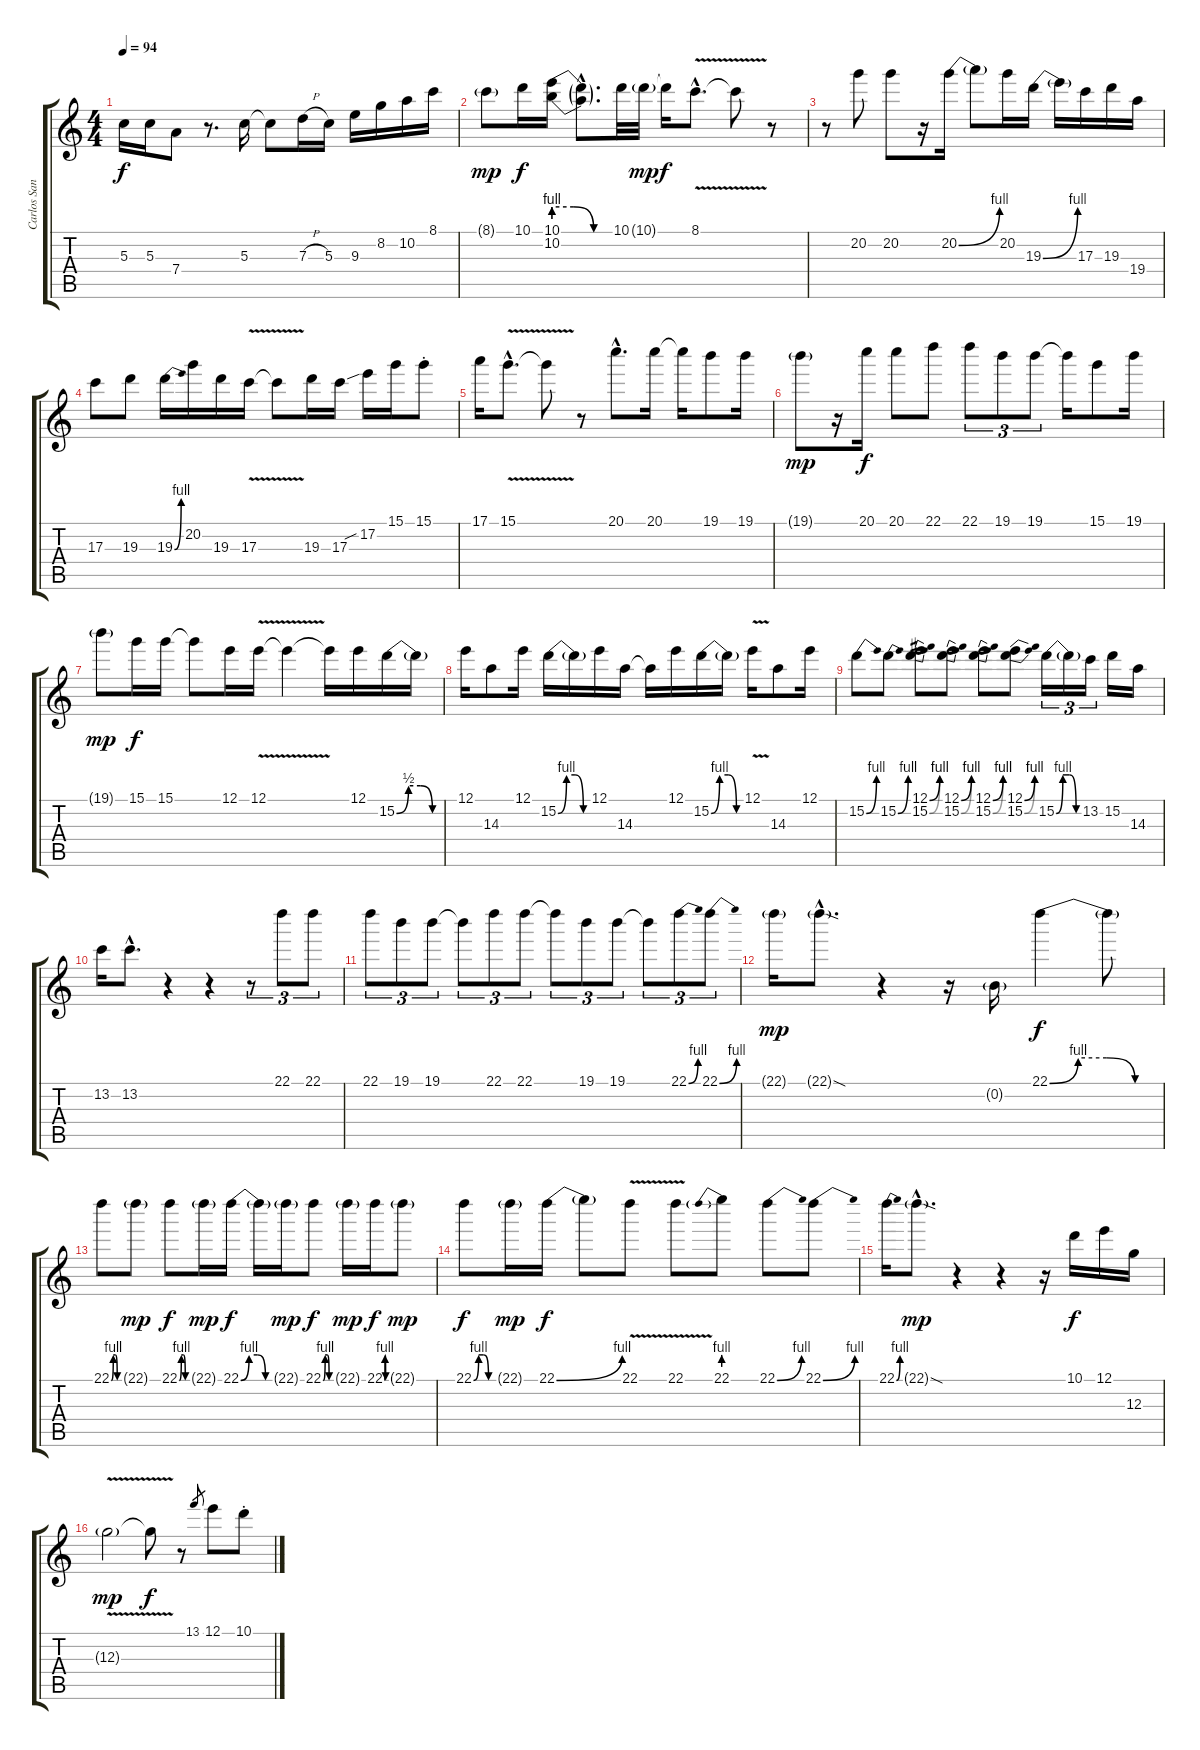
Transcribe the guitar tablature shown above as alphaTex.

\track ("Carlos Santana" "Carlos San") {instrument overdrivenguitar}
\staff {score tabs}
\tuning (E4 B3 G3 D3 A2 E2) {hide}
\ts (4 4)
\tempo 94
\clef g2
\ks c
5.3.16{dy f} 5.3.16 7.4.8 r.8{d} 5.3.16 5.3{t}.8 7.3{h}.16 5.3.16 9.3.16 8.2.16 10.2.16 8.1.16 |
8.1{g}.8{dy mp} 10.1.16{dy f} (10.1{be (custom 0 4 20 4 40 0 60 0)} 10.2{be (custom 0 4 20 4 40 0 60 0)}).16 (10.1{hac t} 10.2{hac t}).8{d} 10.1.32 10.1{g}.32{dy mp} 10.1{t}.16{dy f} 8.1{v hac}.8{d} 8.1{t}.8 r.8 |
r.8 20.2.8 20.2.8 r.16 20.2{be (bend 0 0 60 4)}.16 20.2{t}.8 20.2.16 19.3{be (bend 0 0 60 4)}.16 19.3{t}.16 17.3.16 19.3.16 19.4.16 |
17.3.8 19.3.8 19.3{be (bend 0 0 60 4)}.16 20.2.16 19.3.16 17.3{v}.16 17.3{t}.8 19.3.16 17.3.16 17.2{sib}.16 15.1.16 15.1{st}.8 |
17.1.16 15.1{v hac}.8{d} 15.1{t}.8 r.8 20.1{hac}.8{d} 20.1.16 20.1{t}.16 19.1.8 19.1.16 |
19.1{g}.8{dy mp} r.16 20.1.16{dy f} 20.1.8 22.1.8 22.1.8{tu (3 2)} 19.1.8{tu (3 2)} 19.1.8{tu (3 2)} 19.1{t}.16 15.1.8 19.1.16 |
19.1{g}.8{dy mp} 15.1.16{dy f} 15.1.16 15.1{t}.8 12.1.16 12.1{v}.16 12.1{t}.4 12.1{t}.16 12.1.16 15.2{be (custom 0 0 15 2 30 2 45 0 60 0)}.16 15.2{t}.16 |
12.1.16 14.3.8 12.1.16 15.2{be (custom 0 0 15 4 30 4 45 0 60 0)}.16 15.2{t}.16 12.1.16 14.3.16 14.3{t}.16 12.1.16 15.2{be (custom 0 0 15 4 30 4 45 0 60 0)}.16 15.2{t}.16 12.1{v}.16 14.3.8 12.1.16 |
15.2{be (bend 0 0 60 4)}.8 15.2{be (bend 0 0 60 4)}.8 (12.1{be (bend 0 0 60 4)} 15.2{be (bend 0 0 60 4)}).8 (12.1{be (bend 0 0 60 4)} 15.2{be (bend 0 0 60 4)}).8 (12.1{be (bend 0 0 60 4)} 15.2{be (bend 0 0 60 4)}).8 (12.1{be (bend 0 0 60 4)} 15.2{be (bend 0 0 60 4)}).8 15.2{be (custom 0 0 15 4 30 4 45 0 60 0)}.16{tu (3 2)} 15.2{t}.16{tu (3 2)} 13.2.16{tu (3 2)} 15.2.16 14.3.16 |
13.2.16 13.2{hac}.8{d} r.4 r.4 r.8{tu (3 2)} 22.1.8{tu (3 2)} 22.1.8{tu (3 2)} |
22.1.8{tu (3 2)} 19.1.8{tu (3 2)} 19.1.8{tu (3 2)} 19.1{t}.8{tu (3 2)} 22.1.8{tu (3 2)} 22.1.8{tu (3 2)} 22.1{t}.8{tu (3 2)} 19.1.8{tu (3 2)} 19.1.8{tu (3 2)} 19.1{t}.8{tu (3 2)} 22.1{be (bend 0 0 60 4)}.8{tu (3 2)} 22.1{be (bend 0 0 60 4)}.8{tu (3 2)} |
22.1{g}.16{dy mp} 22.1{sod g hac}.8{d} r.4 r.16 0.2{g}.16 22.1{be (custom 0 0 15 4 30 4 45 0 60 0)}.4{dy f} 22.1{t}.8 |
22.1{be (custom 0 0 15 4 30 4 45 0 60 0)}.8 22.1{g}.8{dy mp} 22.1{be (custom 0 0 15 4 30 4 45 0 60 0)}.8{dy f} 22.1{g}.16{dy mp} 22.1{be (custom 0 0 15 4 30 4 45 0 60 0)}.16{dy f} 22.1{t}.16 22.1{g}.16{dy mp} 22.1{be (custom 0 0 15 4 30 4 45 0 60 0)}.8{dy f} 22.1{g}.16{dy mp} 22.1{be (custom 0 0 15 4 30 4 45 0 60 0)}.16{dy f} 22.1{g}.8{dy mp} |
22.1{be (custom 0 0 15 4 30 4 45 0 60 0)}.8{dy f} 22.1{g}.16{dy mp} 22.1{be (bend 0 0 60 4)}.16{dy f} 22.1{t}.8 22.1{v}.8 22.1{v}.8 22.1{be (prebend 0 4 60 4)}.8 22.1{be (bend 0 0 60 4)}.8 22.1{be (bend 0 0 60 4)}.8 |
22.1{be (bend 0 0 60 4)}.16 22.1{sod g hac}.8{d dy mp} r.4 r.4 r.16 10.1.16{dy f} 12.1.16 12.3.16 |
12.3{v g}.2{dy mp} 12.3{t}.8{dy f} r.8 13.1.8{gr} 12.1.8 10.1{st}.8
